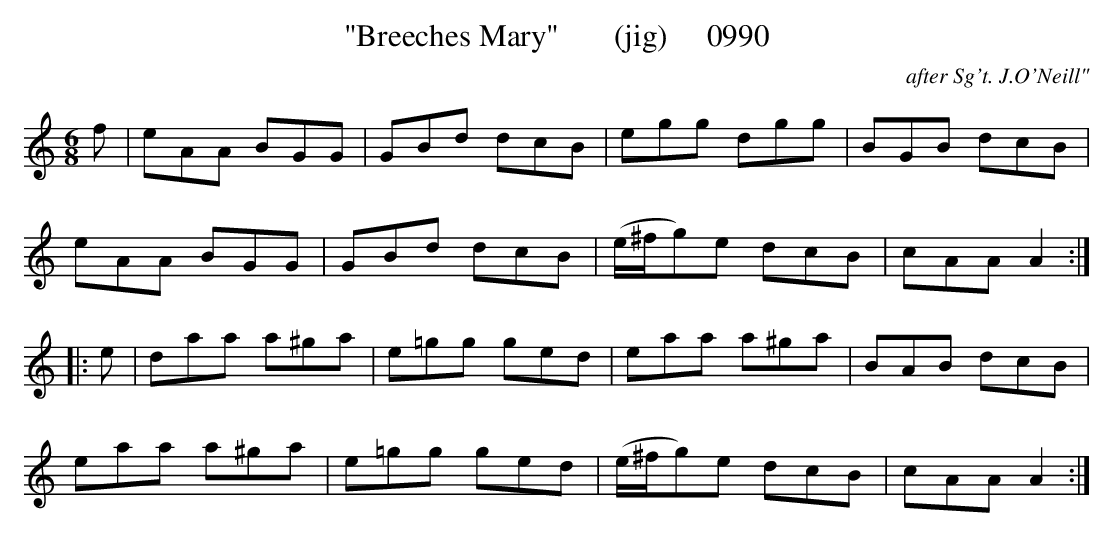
X:1
T:"Breeches Mary"       (jig)     0990
C:after Sg't. J.O'Neill"
BRENNAN July 2003 (HTTP://WWW.SOSYOURMOM.COM)
M:6/8
L:1/8
K:C
f|eAA BGG|GBd dcB|egg dgg|BGB dcB|
eAA BGG|GBd dcB|(e/2^f/2g)e dcB|cAA A2:|
|:e|daa a^ga|e=gg ged|eaa a^ga|BAB dcB|
eaa a^ga|e=gg ged|(e/2^f/2g)e dcB|cAA A2:|
